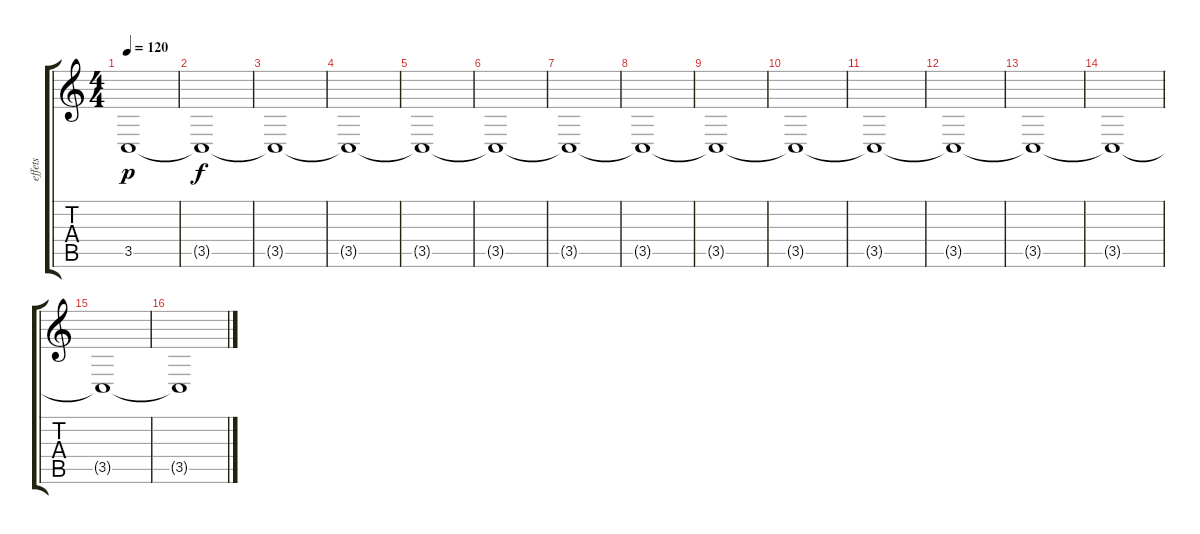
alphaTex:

\track ("effets" "effets") {instrument pad2warm}
\staff {score tabs}
\tuning (E4 B3 G3 D3 A2 E2) {hide}
\ts (4 4)
\tempo 120
\clef g2
\ks c
3.5.1{dy p instrument pad2warm} |
3.5{t}.1{dy f} |
3.5{t}.1 |
3.5{t}.1 |
3.5{t}.1 |
3.5{t}.1 |
3.5{t}.1 |
3.5{t}.1 |
3.5{t}.1 |
3.5{t}.1 |
3.5{t}.1 |
3.5{t}.1 |
3.5{t}.1 |
3.5{t}.1 |
3.5{t}.1 |
3.5{t}.1
